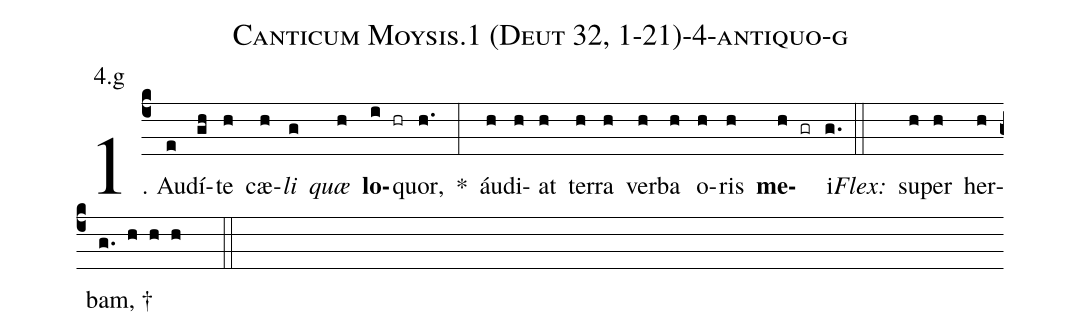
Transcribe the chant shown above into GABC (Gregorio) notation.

name: Canticum Moysis.1 (Deut 32, 1-21)-4-antiquo-g;
annotation: 4.g;
%%
(c4)1. Au(e)dí(gh)te(h) cæ(h)<i>li</i>(g) <i>quæ</i>(h) <b>lo</b>(i hr)quor,(h.) *(:) áu(h)di(h)at(h) ter(h)ra(h) ver(h)ba(h) o(h)ris(h) <b>me</b>(h gr)i.(g.) (::)
<i>Flex:</i>()  su(h)per(h) her(h)bam, †(g. h h h  ::)
